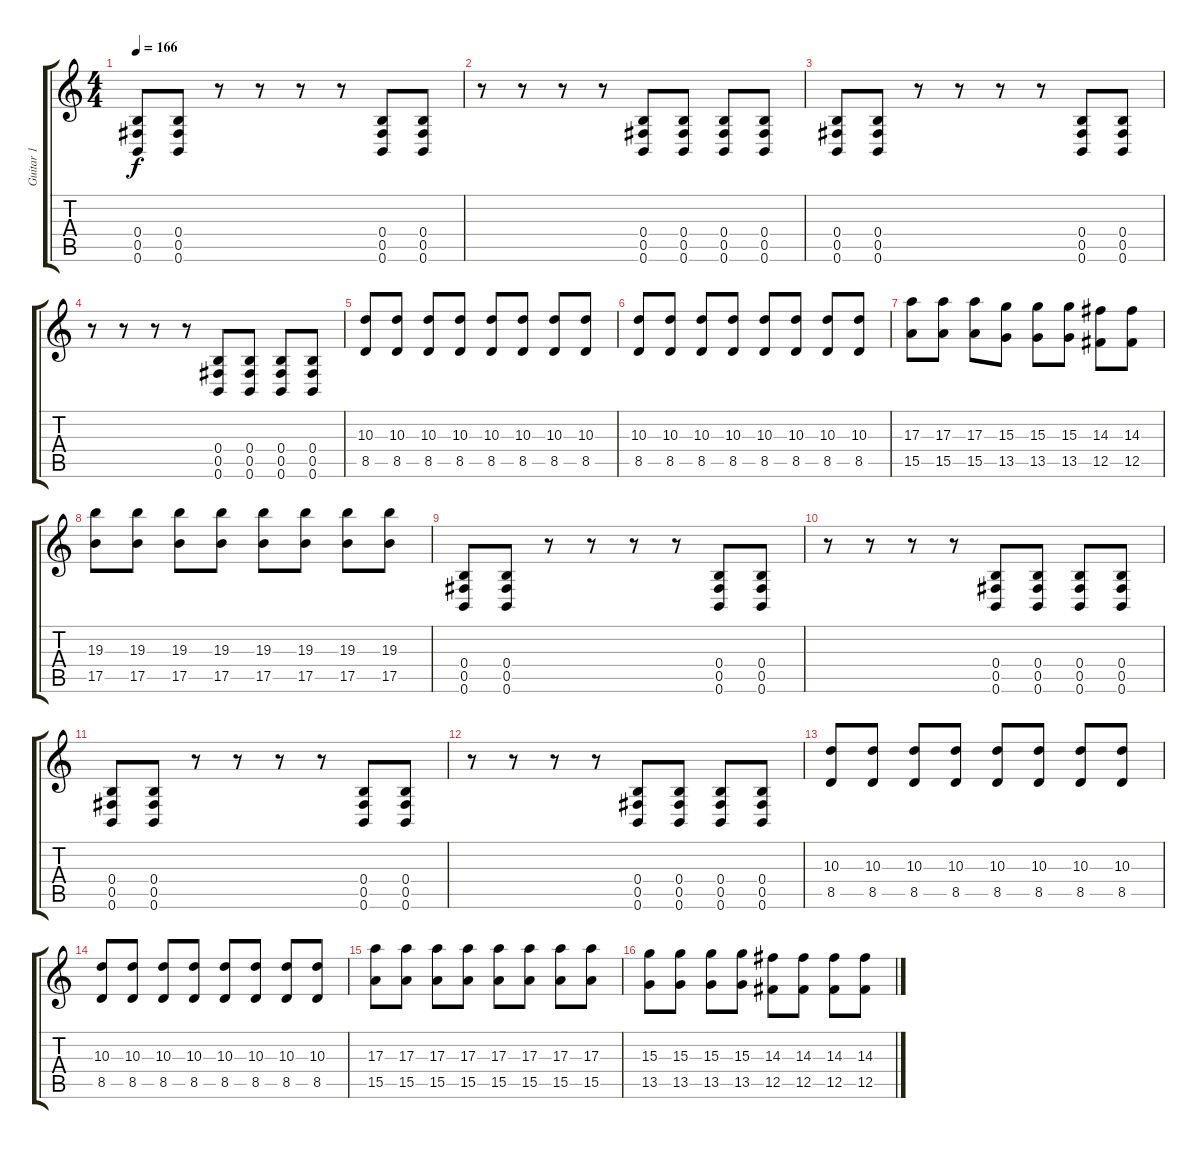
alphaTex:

\track ("Guitar 1" "Guitar 1") {instrument electricguitarmuted}
\staff {score tabs}
\tuning (Db4 Ab3 E3 B2 Gb2 B1) {hide}
\ts (4 4)
\tempo 166
\clef g2
\ks c
(0.4 0.5 0.6).8{dy f} (0.4 0.5 0.6).8 r.8 r.8 r.8 r.8 (0.4 0.5 0.6).8 (0.4 0.5 0.6).8 |
r.8 r.8 r.8 r.8 (0.4 0.5 0.6).8 (0.4 0.5 0.6).8 (0.4 0.5 0.6).8 (0.4 0.5 0.6).8 |
(0.4 0.5 0.6).8 (0.4 0.5 0.6).8 r.8 r.8 r.8 r.8 (0.4 0.5 0.6).8 (0.4 0.5 0.6).8 |
r.8 r.8 r.8 r.8 (0.4 0.5 0.6).8 (0.4 0.5 0.6).8 (0.4 0.5 0.6).8 (0.4 0.5 0.6).8 |
(10.3 8.5).8 (10.3 8.5).8 (10.3 8.5).8 (10.3 8.5).8 (10.3 8.5).8 (10.3 8.5).8 (10.3 8.5).8 (10.3 8.5).8 |
(10.3 8.5).8 (10.3 8.5).8 (10.3 8.5).8 (10.3 8.5).8 (10.3 8.5).8 (10.3 8.5).8 (10.3 8.5).8 (10.3 8.5).8 |
(17.3 15.5).8 (17.3 15.5).8 (17.3 15.5).8 (15.3 13.5).8 (15.3 13.5).8 (15.3 13.5).8 (14.3 12.5).8 (14.3 12.5).8 |
(19.3 17.5).8 (19.3 17.5).8 (19.3 17.5).8 (19.3 17.5).8 (19.3 17.5).8 (19.3 17.5).8 (19.3 17.5).8 (19.3 17.5).8 |
(0.4 0.5 0.6).8 (0.4 0.5 0.6).8 r.8 r.8 r.8 r.8 (0.4 0.5 0.6).8 (0.4 0.5 0.6).8 |
r.8 r.8 r.8 r.8 (0.4 0.5 0.6).8 (0.4 0.5 0.6).8 (0.4 0.5 0.6).8 (0.4 0.5 0.6).8 |
(0.4 0.5 0.6).8 (0.4 0.5 0.6).8 r.8 r.8 r.8 r.8 (0.4 0.5 0.6).8 (0.4 0.5 0.6).8 |
r.8 r.8 r.8 r.8 (0.4 0.5 0.6).8 (0.4 0.5 0.6).8 (0.4 0.5 0.6).8 (0.4 0.5 0.6).8 |
(10.3 8.5).8 (10.3 8.5).8 (10.3 8.5).8 (10.3 8.5).8 (10.3 8.5).8 (10.3 8.5).8 (10.3 8.5).8 (10.3 8.5).8 |
(10.3 8.5).8 (10.3 8.5).8 (10.3 8.5).8 (10.3 8.5).8 (10.3 8.5).8 (10.3 8.5).8 (10.3 8.5).8 (10.3 8.5).8 |
(17.3 15.5).8 (17.3 15.5).8 (17.3 15.5).8 (17.3 15.5).8 (17.3 15.5).8 (17.3 15.5).8 (17.3 15.5).8 (17.3 15.5).8 |
(15.3 13.5).8 (15.3 13.5).8 (15.3 13.5).8 (15.3 13.5).8 (14.3 12.5).8 (14.3 12.5).8 (14.3 12.5).8 (14.3 12.5).8
